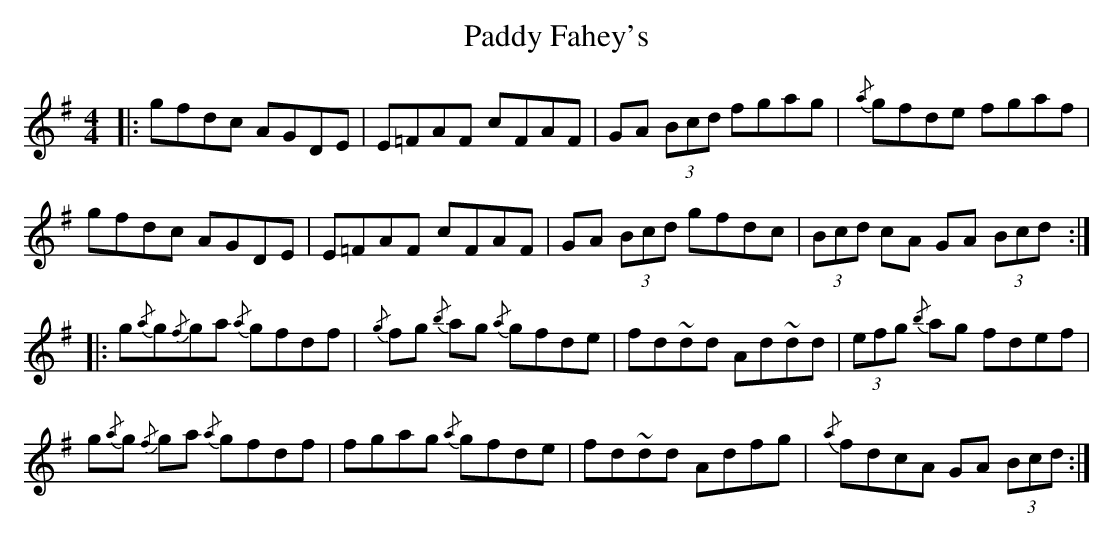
X:1
T: Paddy Fahey's
M: 4/4
L: 1/8
K: Gmaj
|:gfdc AGDE|E=FAF cFAF|GA (3Bcd fgag|{/a} gfde fgaf|
gfdc AGDE|E=FAF cFAF|GA (3Bcd gfdc|(3Bcd cA GA (3Bcd:|
|:g{/a}g{/f}ga {/a} gfdf|{/g} fg{/b} ag {/a} gfde|fd~dd Ad~dd|(3efg {/b} ag fdef|
g{/a}g{/f} ga {/a} gfdf|fgag {/a} gfde|fd~dd Adfg|{/a} fdcA GA (3Bcd:|
